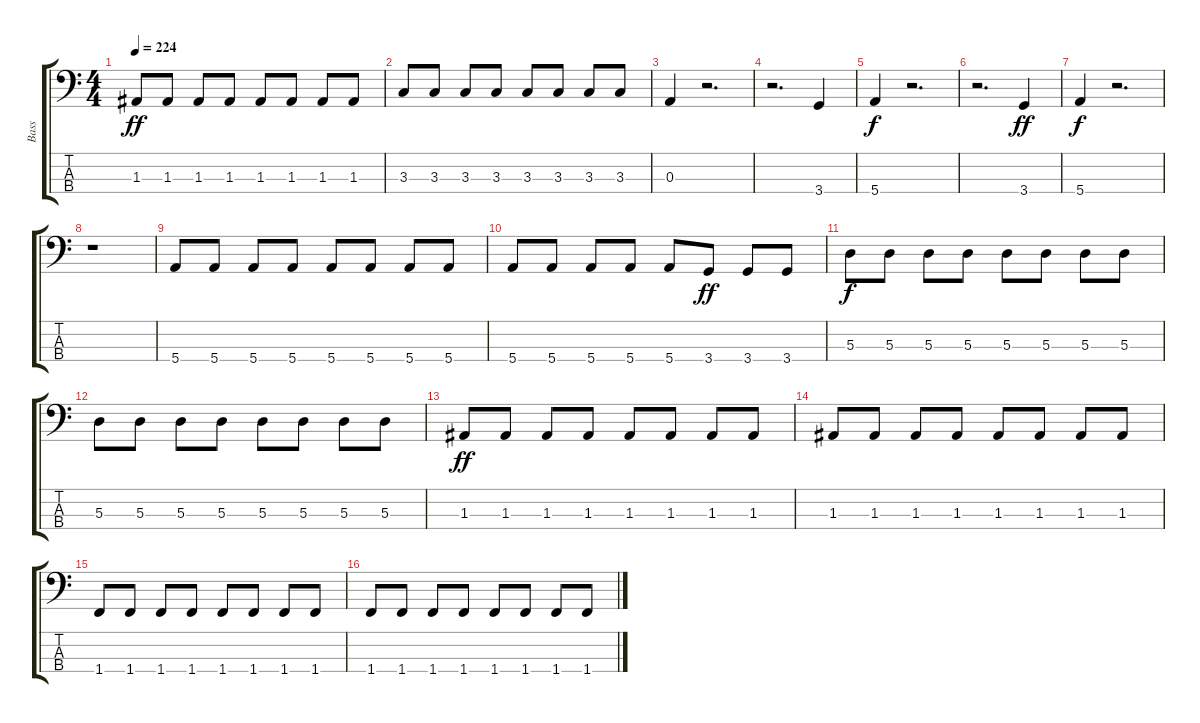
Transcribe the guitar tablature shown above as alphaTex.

\track ("Bass" "Bass") {instrument electricbasspick}
\staff {score tabs}
\tuning (G2 D2 A1 E1) {hide}
\ts (4 4)
\tempo 224
\clef f4
\ks c
1.3.8{dy ff} 1.3.8 1.3.8 1.3.8 1.3.8 1.3.8 1.3.8 1.3.8 |
3.3.8 3.3.8 3.3.8 3.3.8 3.3.8 3.3.8 3.3.8 3.3.8 |
0.3.4 r.2{d} |
r.2{d} 3.4.4 |
5.4.4{dy f} r.2{d} |
r.2{d} 3.4.4{dy ff} |
5.4.4{dy f} r.2{d} |
r.1 |
5.4.8 5.4.8 5.4.8 5.4.8 5.4.8 5.4.8 5.4.8 5.4.8 |
5.4.8 5.4.8 5.4.8 5.4.8 5.4.8 3.4.8{dy ff} 3.4.8 3.4.8 |
5.3.8{dy f} 5.3.8 5.3.8 5.3.8 5.3.8 5.3.8 5.3.8 5.3.8 |
5.3.8 5.3.8 5.3.8 5.3.8 5.3.8 5.3.8 5.3.8 5.3.8 |
1.3.8{dy ff} 1.3.8 1.3.8 1.3.8 1.3.8 1.3.8 1.3.8 1.3.8 |
1.3.8 1.3.8 1.3.8 1.3.8 1.3.8 1.3.8 1.3.8 1.3.8 |
1.4.8 1.4.8 1.4.8 1.4.8 1.4.8 1.4.8 1.4.8 1.4.8 |
1.4.8 1.4.8 1.4.8 1.4.8 1.4.8 1.4.8 1.4.8 1.4.8
